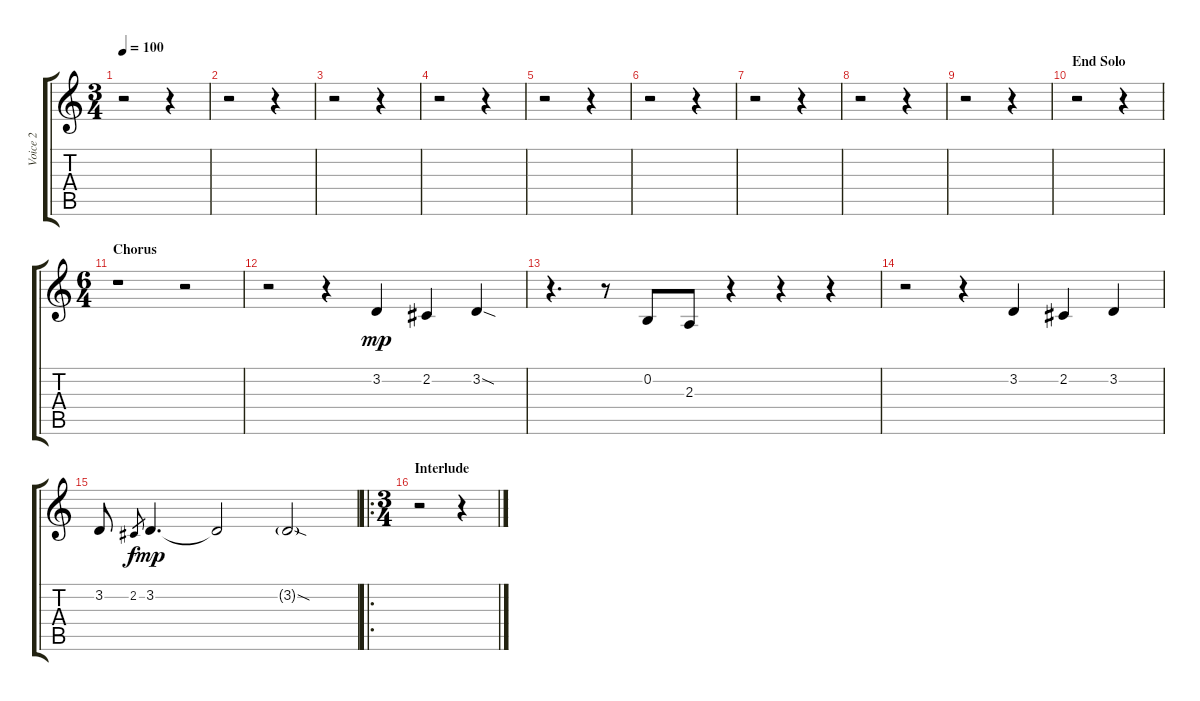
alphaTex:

\track ("Voice 2" "Voice 2") {instrument choiraahs}
\staff {score tabs}
\tuning (E4 B3 G3 D3 A2 E2) {hide}
\ts (3 4)
\tempo 100
\clef g2
\ks c
r.2{dy mp} r.4 |
r.2 r.4 |
r.2 r.4 |
r.2 r.4 |
r.2 r.4 |
r.2 r.4 |
r.2 r.4 |
r.2 r.4 |
r.2 r.4 |
\section ("" "End Solo")
r.2{volume 16} r.4 |
\ts (6 4)
\section ("" "Chorus")
r.1 r.2 |
r.2 r.4 3.2.4 2.2.4 3.2{sod}.4 |
r.4{d} r.8 0.2.8 2.3.8 r.4 r.4 r.4 |
r.2 r.4 3.2.4 2.2.4 3.2.4 |
3.2.8 2.2.8{gr dy f} 3.2.4{d dy mp} 3.2{t}.2 3.2{sod g}.2 |
\ro
\ts (3 4)
\section ("" "Interlude")
r.2 r.4
